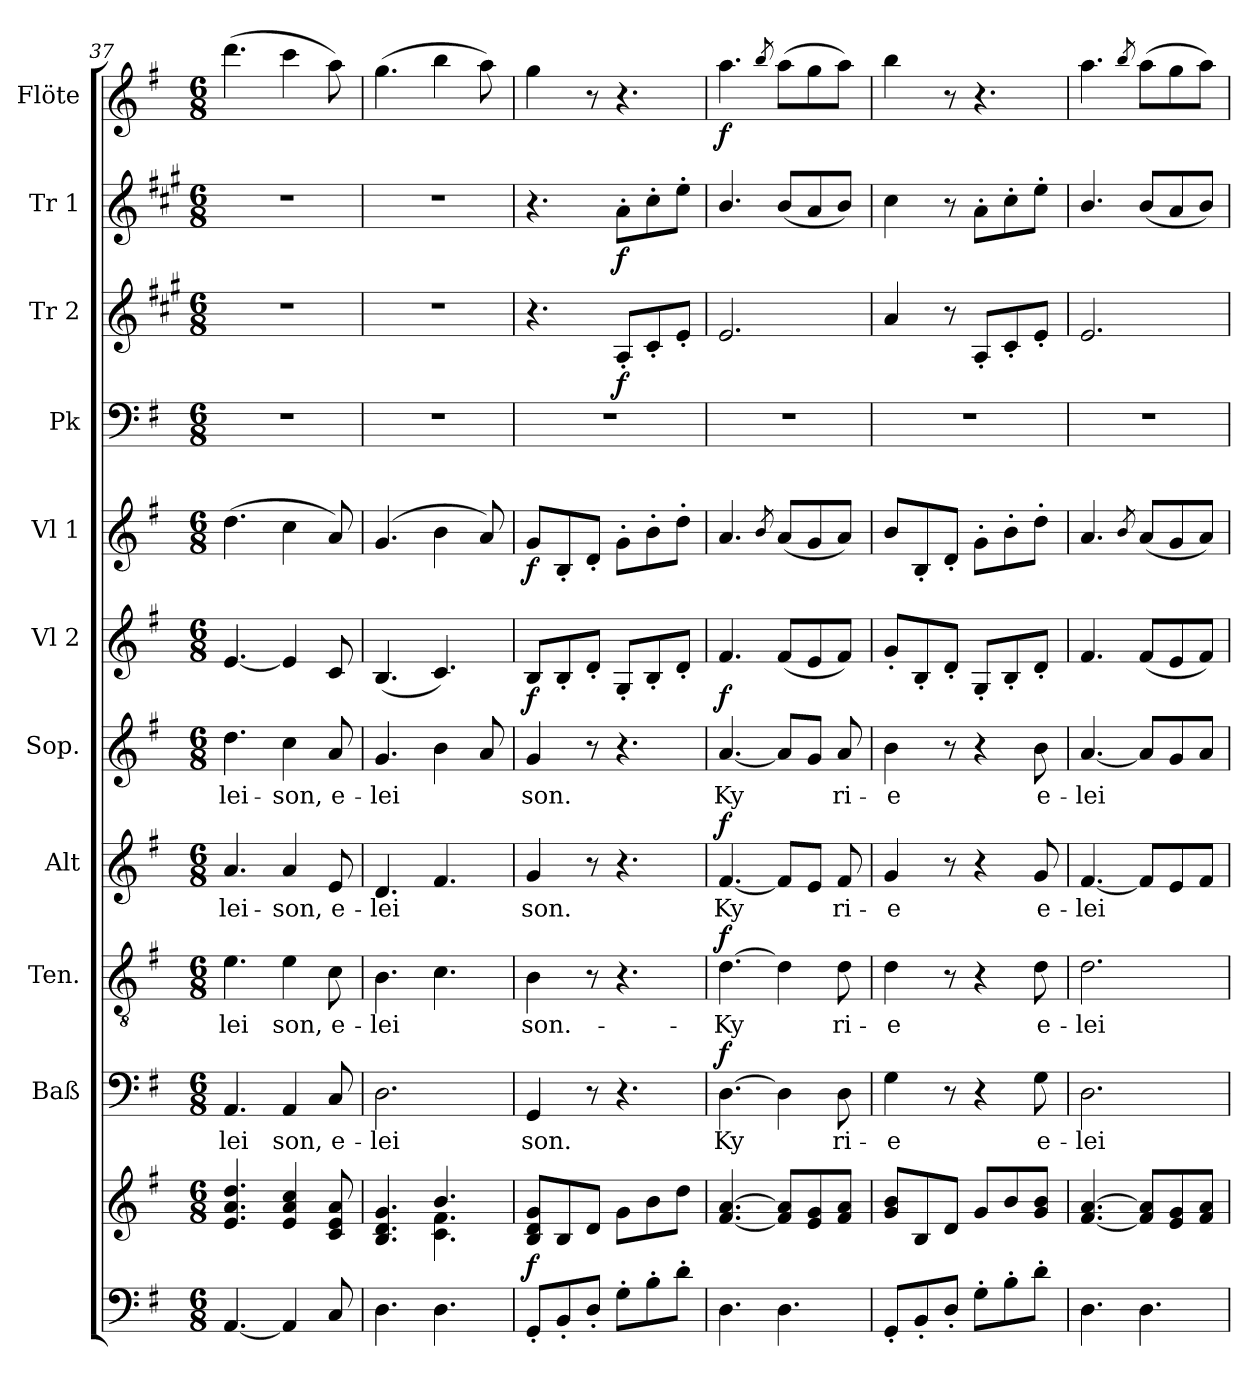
**kern	**kern	**dynam	**kern	**text	**dynam	**kern	**text	**dynam	**kern	**text	**dynam	**kern	**text	**dynam	**kern	**dynam	**kern	**dynam	**kern	**kern	**dynam	**kern	**dynam	**kern	**dynam
*part11	*part11	*part11	*part10	*part10	*part10	*part9	*part9	*part9	*part8	*part8	*part8	*part7	*part7	*part7	*part6	*part6	*part5	*part5	*part4	*part3	*part3	*part2	*part2	*part1	*part1
*staff12	*staff11	*staff11/12	*staff10	*staff10	*staff10	*staff9	*staff9	*staff9	*staff8	*staff8	*staff8	*staff7	*staff7	*staff7	*staff6	*staff6	*staff5	*staff5	*staff4	*staff3	*staff3	*staff2	*staff2	*staff1	*staff1
*	*	*	*I"Baß	*	*	*I"Ten.	*	*	*I"Alt	*	*	*I"Sop.	*	*	*I"Vl 2	*	*I"Vl 1	*	*I"Pk	*I"Tr 2	*	*I"Tr 1	*	*I"Flöte	*
*	*	*	*	*	*	*	*	*	*	*	*	*	*	*	*	*	*	*	*	*	*	*	*	*I'Fl	*
*clefF4	*clefG2	*	*clefF4	*	*	*clefGv2	*	*	*clefG2	*	*	*clefG2	*	*	*clefG2	*	*clefG2	*	*clefF4	*clefG2	*	*clefG2	*	*clefG2	*
*	*	*	*	*	*	*	*	*	*	*	*	*	*	*	*	*	*	*	*	*ITrd1c2	*	*ITrd1c2	*	*	*
*k[f#]	*k[f#]	*	*k[f#]	*	*	*k[f#]	*	*	*k[f#]	*	*	*k[f#]	*	*	*k[f#]	*	*k[f#]	*	*k[f#]	*k[f#]	*	*k[f#]	*	*k[f#]	*
*G:	*G:	*	*G:	*	*	*G:	*	*	*G:	*	*	*G:	*	*	*G:	*	*G:	*	*G:	*G:	*	*G:	*	*G:	*
*M6/8	*M6/8	*	*M6/8	*	*	*M6/8	*	*	*M6/8	*	*	*M6/8	*	*	*M6/8	*	*M6/8	*	*M6/8	*M6/8	*	*M6/8	*	*M6/8	*
=37	=37	=37	=37	=37	=37	=37	=37	=37	=37	=37	=37	=37	=37	=37	=37	=37	=37	=37	=37	=37	=37	=37	=37	=37	=37
!	!	!	!	!LO:LY:b	!	!	!LO:LY:b	!	!	!LO:LY:b	!	!	!LO:LY:b	!	!	!	!	!	!	!	!	!	!	!	!
[4.AA/	4.e/ 4.a/ 4.dd/	.	4.AA/	-lei	.	4.e\	-lei	.	4.a/	-lei-	.	4.dd\	-lei-	.	[4.e/	.	(>4.dd\	.	2.r	2.r	.	2.r	.	(>4.ddd\	.
!	!	!	!	!LO:LY:b	!	!	!LO:LY:b	!	!	!LO:LY:b	!	!	!LO:LY:b	!	!	!	!	!	!	!	!	!	!	!	!
4AA/]	4e/ 4a/ 4cc/	.	4AA/	son,	.	4e\	son,	.	4a/	-son,	.	4cc\	-son,	.	4e/]	.	4cc\	.	.	.	.	.	.	4ccc\	.
!	!	!	!	!LO:LY:b	!	!	!LO:LY:b	!	!	!LO:LY:b	!	!	!LO:LY:b	!	!	!	!	!	!	!	!	!	!	!	!
8C/	8c/ 8e/ 8a/	.	8C/	e-	.	8c\	e-	.	8e/	e-	.	8a/	e-	.	8c/	.	8a/)	.	.	.	.	.	.	8aa\)	.
=38	=38	=38	=38	=38	=38	=38	=38	=38	=38	=38	=38	=38	=38	=38	=38	=38	=38	=38	=38	=38	=38	=38	=38	=38	=38
*	*^	*	*	*	*	*	*	*	*	*	*	*	*	*	*	*	*	*	*	*	*	*	*	*	*
!	!	!	!	!	!LO:LY:b	!	!	!LO:LY:b	!	!	!LO:LY:b	!	!	!LO:LY:b	!	!	!	!	!	!	!	!	!	!	!	!
4.D\	4.B/ 4.d/ 4.g/	4.ryy	.	2.D\	-lei	.	4.B\	-lei	.	4.d/	-lei	.	4.g/	-lei	.	(<4.B/	.	(4.g/	.	2.r	2.r	.	2.r	.	(>4.gg\	.
4.D\	4.b/	4.c\ 4.f#\	.	.	.	.	4.c\	.	.	4.f#/	.	.	4b\	.	.	4.c/)	.	4b\	.	.	.	.	.	.	4bb\	.
.	.	.	.	.	.	.	.	.	.	.	.	.	8a/	.	.	.	.	8a/)	.	.	.	.	.	.	8aa\)	.
*	*v	*v	*	*	*	*	*	*	*	*	*	*	*	*	*	*	*	*	*	*	*	*	*	*	*	*
=39	=39	=39	=39	=39	=39	=39	=39	=39	=39	=39	=39	=39	=39	=39	=39	=39	=39	=39	=39	=39	=39	=39	=39	=39	=39
!	!	!LO:DY:a=2	!	!LO:LY:b	!	!	!LO:LY:b	!	!	!LO:LY:b	!	!	!LO:LY:b	!	!	!LO:DY:b	!	!LO:DY:b	!	!	!	!	!	!	!
8GG'</L	8B/ 8d/ 8g/L	f	4GG/	son.	.	4B\	son.-	.	4g/	son.	.	4g/	son.	.	8B/L	f	8g/L	f	2.r	4.r	.	4.r	.	4gg\	.
8BB'</	8B/	.	.	.	.	.	.	.	.	.	.	.	.	.	8B'</	.	8B'</	.	.	.	.	.	.	.	.
8D'</J	8d/J	.	8r	.	.	8r	.	.	8r	.	.	8r	.	.	8d'</J	.	8d'</J	.	.	.	.	.	.	8r	.
!	!	!	!	!	!	!	!	!	!	!	!	!	!	!	!	!	!	!	!	!	!LO:DY:b	!	!LO:DY:b	!	!
8G'>\L	8g\L	.	4.r	.	.	4.r	.	.	4.r	.	.	4.r	.	.	8G'</L	.	8g'>\L	.	.	8G'</L	f	8g'>\L	f	4.r	.
8B'>\	8b\	.	.	.	.	.	.	.	.	.	.	.	.	.	8B'</	.	8b'>\	.	.	8B'</	.	8b'>\	.	.	.
8d'>\J	8dd\J	.	.	.	.	.	.	.	.	.	.	.	.	.	8d'</J	.	8dd'>\J	.	.	8d'</J	.	8dd'>\J	.	.	.
=40	=40	=40	=40	=40	=40	=40	=40	=40	=40	=40	=40	=40	=40	=40	=40	=40	=40	=40	=40	=40	=40	=40	=40	=40	=40
!	!	!	!	!LO:LY:b	!LO:DY:a	!	!LO:LY:b	!LO:DY:a	!	!LO:LY:b	!LO:DY:a	!	!LO:LY:b	!LO:DY:a	!	!	!	!	!	!	!	!	!	!	!LO:DY:b
4.D\	[4.f#/ [4.a/	.	[4.D\	Ky	f	[4.d\	-Ky	f	[4.f#/	Ky	f	[4.a/	Ky	f	4.f#/	.	4.a/	.	2.r	2.d/	.	4.a/	.	4.aa\	f
.	.	.	.	.	.	.	.	.	.	.	.	.	.	.	.	.	8qb/	.	.	.	.	.	.	8qbb/	.
4.D\	8f#/] 8a/]L	.	4D\]	.	.	4d\]	.	.	8f#/L]	.	.	8a/L]	.	.	(<8f#/L	.	(<8a/L	.	.	.	.	(<8a/L	.	(>8aa\L	.
.	8e/ 8g/	.	.	.	.	.	.	.	8e/J	.	.	8g/J	.	.	8e/	.	8g/	.	.	.	.	8g/	.	8gg\	.
!	!	!	!	!LO:LY:b	!	!	!LO:LY:b	!	!	!LO:LY:b	!	!	!LO:LY:b	!	!	!	!	!	!	!	!	!	!	!	!
.	8f#/ 8a/J	.	8D\	ri-	.	8d\	ri-	.	8f#/	ri-	.	8a/	ri-	.	8f#/J)	.	8a/J)	.	.	.	.	8a/J)	.	8aa\J)	.
!!LO:PB:g=z
=41	=41	=41	=41	=41	=41	=41	=41	=41	=41	=41	=41	=41	=41	=41	=41	=41	=41	=41	=41	=41	=41	=41	=41	=41	=41
!	!	!	!	!LO:LY:b	!	!	!LO:LY:b	!	!	!LO:LY:b	!	!	!LO:LY:b	!	!	!	!	!	!	!	!	!	!	!	!
8GG'</L	8g/ 8b/L	.	4G\	-e	.	4d\	-e	.	4g/	-e	.	4b\	-e	.	8g'</L	.	8b/L	.	2.r	4g/	.	4b\	.	4bb\	.
8BB'</	8B/	.	.	.	.	.	.	.	.	.	.	.	.	.	8B'</	.	8B'</	.	.	.	.	.	.	.	.
8D'</J	8d/J	.	8r	.	.	8r	.	.	8r	.	.	8r	.	.	8d'</J	.	8d'</J	.	.	8r	.	8r	.	8r	.
8G'>\L	8g/L	.	4r	.	.	4r	.	.	4r	.	.	4r	.	.	8G'</L	.	8g'>\L	.	.	8G'</L	.	8g'>\L	.	4.r	.
8B'>\	8b/	.	.	.	.	.	.	.	.	.	.	.	.	.	8B'</	.	8b'>\	.	.	8B'</	.	8b'>\	.	.	.
!	!	!	!	!LO:LY:b	!	!	!LO:LY:b	!	!	!LO:LY:b	!	!	!LO:LY:b	!	!	!	!	!	!	!	!	!	!	!	!
8d'>\J	8g/ 8b/J	.	8G\	e-	.	8d\	e-	.	8g/	e-	.	8b\	e-	.	8d'</J	.	8dd'>\J	.	.	8d'</J	.	8dd'>\J	.	.	.
=42	=42	=42	=42	=42	=42	=42	=42	=42	=42	=42	=42	=42	=42	=42	=42	=42	=42	=42	=42	=42	=42	=42	=42	=42	=42
!	!	!	!	!LO:LY:b	!	!	!LO:LY:b	!	!	!LO:LY:b	!	!	!LO:LY:b	!	!	!	!	!	!	!	!	!	!	!	!
4.D\	[4.f#/ [4.a/	.	2.D\	-lei	.	2.d\	-lei	.	[4.f#/	-lei	.	[4.a/	-lei	.	4.f#/	.	4.a/	.	2.r	2.d/	.	4.a/	.	4.aa\	.
.	.	.	.	.	.	.	.	.	.	.	.	.	.	.	.	.	8qb/	.	.	.	.	.	.	8qbb/	.
4.D\	8f#/] 8a/]L	.	.	.	.	.	.	.	8f#/L]	.	.	8a/L]	.	.	(<8f#/L	.	(<8a/L	.	.	.	.	(<8a/L	.	(>8aa\L	.
.	8e/ 8g/	.	.	.	.	.	.	.	8e/	.	.	8g/	.	.	8e/	.	8g/	.	.	.	.	8g/	.	8gg\	.
.	8f#/ 8a/J	.	.	.	.	.	.	.	8f#/J	.	.	8a/J	.	.	8f#/J)	.	8a/J)	.	.	.	.	8a/J)	.	8aa\J)	.
=	=	=	=	=	=	=	=	=	=	=	=	=	=	=	=	=	=	=	=	=	=	=	=	=	=
*-	*-	*-	*-	*-	*-	*-	*-	*-	*-	*-	*-	*-	*-	*-	*-	*-	*-	*-	*-	*-	*-	*-	*-	*-	*-
